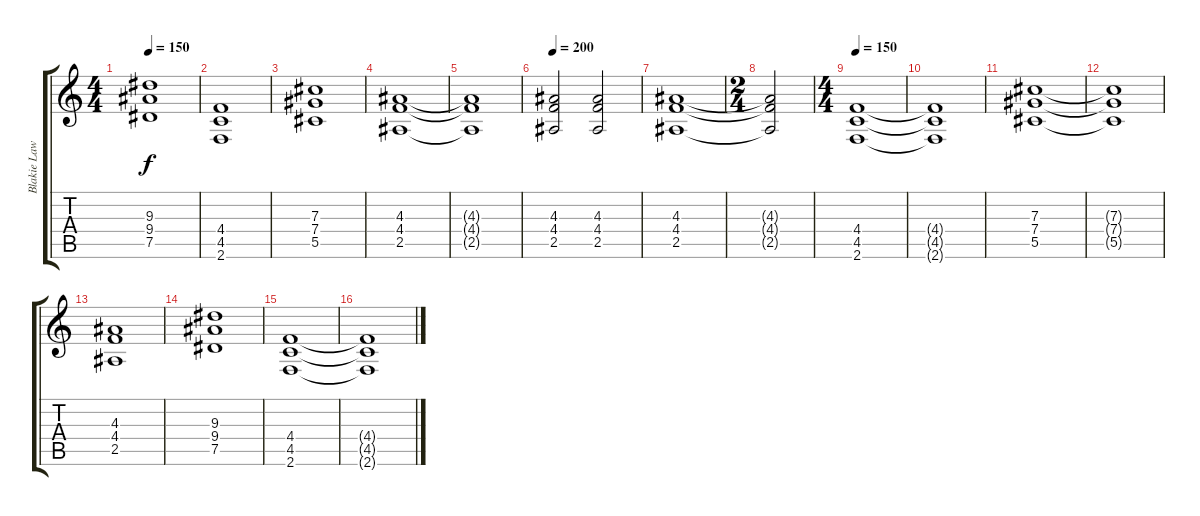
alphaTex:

\track ("Blakie Lawless" "Blakie Law") {instrument distortionguitar}
\staff {score tabs}
\tuning (Eb4 Bb3 Gb3 Db3 Ab2 Eb2) {hide}
\ts (4 4)
\tempo 150
\clef g2
\ks c
(9.3 9.4 7.5).1{dy f} |
(4.4 4.5 2.6).1 |
(7.3 7.4 5.5).1 |
(4.3 4.4 2.5).1 |
(4.3{t} 4.4{t} 2.5{t}).1 |
\tempo 200
(4.3 4.4 2.5).2 (4.3 4.4 2.5).2 |
(4.3 4.4 2.5).1 |
\ts (2 4)
(4.3{t} 4.4{t} 2.5{t}).2 |
\ts (4 4)
\tempo 150
(4.4 4.5 2.6).1 |
(4.4{t} 4.5{t} 2.6{t}).1 |
(7.3 7.4 5.5).1 |
(7.3{t} 7.4{t} 5.5{t}).1 |
(4.3 4.4 2.5).1 |
(9.3 9.4 7.5).1 |
(4.4 4.5 2.6).1 |
(4.4{t} 4.5{t} 2.6{t}).1
